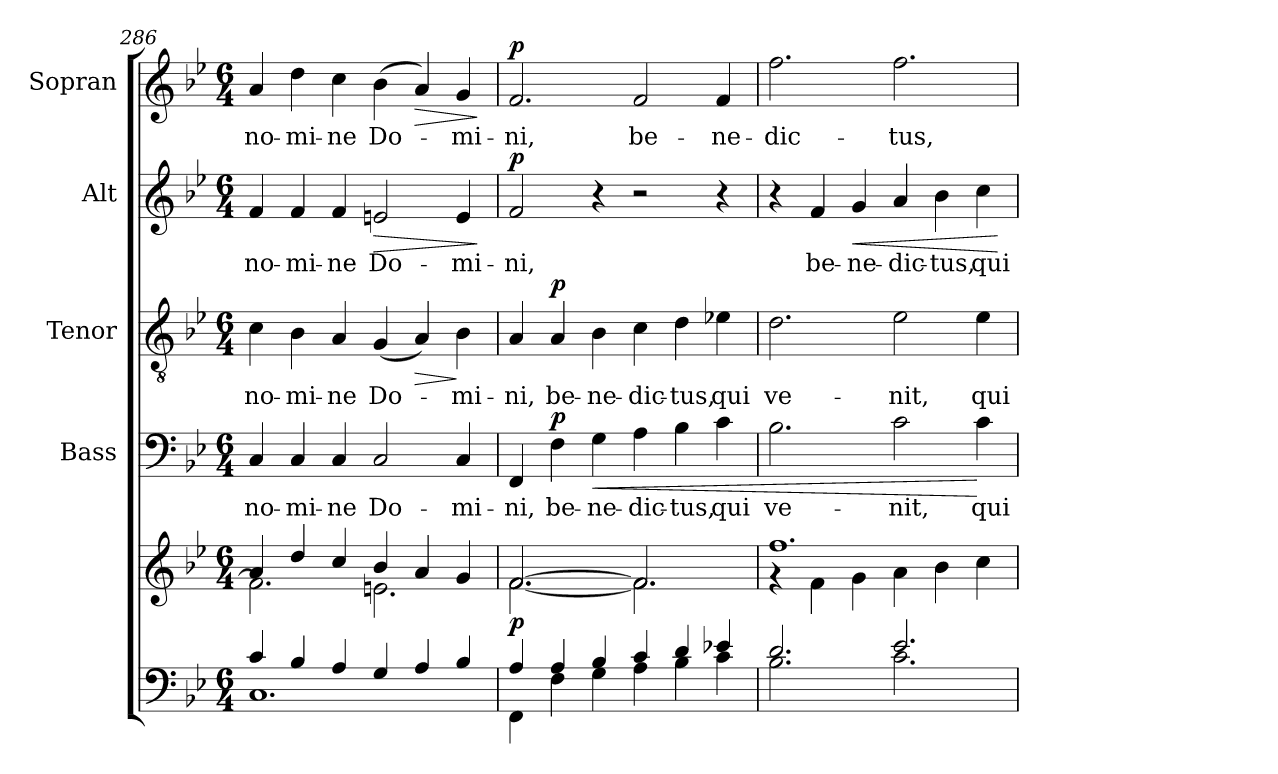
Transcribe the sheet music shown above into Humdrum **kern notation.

**kern	**kern	**dynam	**kern	**text	**dynam	**kern	**text	**dynam	**kern	**text	**dynam	**kern	**text	**dynam
*part5	*part5	*part5	*part4	*part4	*part4	*part3	*part3	*part3	*part2	*part2	*part2	*part1	*part1	*part1
*staff6	*staff5	*staff5/6	*staff4	*staff4	*staff4	*staff3	*staff3	*staff3	*staff2	*staff2	*staff2	*staff1	*staff1	*staff1
*	*	*	*I"Bass	*	*	*I"Tenor	*	*	*I"Alt	*	*	*I"Sopran	*	*
*	*	*	*I'B.	*	*	*I'T.	*	*	*I'A.	*	*	*I'S.	*	*
*clefF4	*clefG2	*	*clefF4	*	*	*clefGv2	*	*	*clefG2	*	*	*clefG2	*	*
*k[b-e-]	*k[b-e-]	*	*k[b-e-]	*	*	*k[b-e-]	*	*	*k[b-e-]	*	*	*k[b-e-]	*	*
*B-:	*B-:	*	*B-:	*	*	*B-:	*	*	*B-:	*	*	*B-:	*	*
*M6/4	*M6/4	*	*M6/4	*	*	*M6/4	*	*	*M6/4	*	*	*M6/4	*	*
=286	=286	=286	=286	=286	=286	=286	=286	=286	=286	=286	=286	=286	=286	=286
*^	*^	*	*	*	*	*	*	*	*	*	*	*	*	*
!	!	!	!	!	!	!LO:LY:b	!	!	!LO:LY:b	!	!	!LO:LY:b	!	!	!LO:LY:b	!
4c/	1.C	4a/	2.f\]	.	4C/	no-	.	4c\	no-	.	4f/	no-	.	4a/	no-	.
!	!	!	!	!	!	!LO:LY:b	!	!	!LO:LY:b	!	!	!LO:LY:b	!	!	!LO:LY:b	!
4B-/	.	4dd/	.	.	4C/	-mi-	.	4B-\	-mi-	.	4f/	-mi-	.	4dd\	-mi-	.
!	!	!	!	!	!	!LO:LY:b	!	!	!LO:LY:b	!	!	!LO:LY:b	!	!	!LO:LY:b	!
4A/	.	4cc/	.	.	4C/	-ne	.	4A/	-ne	.	4f/	-ne	.	4cc\	-ne	.
!	!	!	!	!	!	!LO:LY:b	!	!	!LO:LY:b	!	!	!LO:LY:b	!LO:HP:b	!	!LO:LY:b	!
4G/	.	4b-/	2.en\	.	2C/	Do-	.	(<4G/	Do-	.	2en/	Do-	>	(>4b-\	Do-	.
!	!	!	!	!	!	!	!	!	!	!LO:HP:b	!	!	!	!	!	!LO:HP:b
4A/	.	4a/	.	.	.	.	.	4A/)	.	>	.	.	.	4a/)	.	>
!	!	!	!	!	!	!LO:LY:b	!	!	!LO:LY:b	!	!	!LO:LY:b	!	!	!LO:LY:b	!
4B-/	.	4g/	.	.	4C/	-mi-	.	4B-\	-mi-	]	4e/	-mi-	.	4g/	-mi-	.
*v	*v	*	*	*	*	*	*	*	*	*	*	*	*	*	*	*
*	*v	*v	*	*	*	*	*	*	*	*	*	*	*	*	*
.	.	.	.	.	.	.	.	.	.	.	]	.	.	]
=287	=287	=287	=287	=287	=287	=287	=287	=287	=287	=287	=287	=287	=287	=287
*^	*^	*	*	*	*	*	*	*	*	*	*	*	*	*
!	!	!	!	!LO:DY:b	!	!LO:LY:b	!	!	!LO:LY:b	!	!	!LO:LY:b	!LO:DY:a	!	!LO:LY:b	!LO:DY:a
4A/	4FF\	[>2.f/	[<2.f\	p	4FF/	-ni,	.	4A/	-ni,	.	2f/	-ni,	p	2.f/	-ni,	p
!	!	!	!	!	!	!LO:LY:b	!LO:DY:a	!	!LO:LY:b	!LO:DY:a	!	!	!	!	!	!
4A/	4F\	.	.	.	4F\	be-	p	4A/	be-	p	.	.	.	.	.	.
!	!	!	!	!	!	!LO:LY:b	!LO:HP:b	!	!LO:LY:b	!	!	!	!	!	!	!
4B-/	4G\	.	.	.	4G\	-ne-	<	4B-\	-ne-	.	4r	.	.	.	.	.
!	!	!	!	!	!	!LO:LY:b	!	!	!LO:LY:b	!	!	!	!	!	!LO:LY:b	!
4c/	4A\	2.f/]	2.f\]	.	4A\	-dic-	.	4c\	-dic-	.	2r	.	.	2f/	be-	.
!	!	!	!	!	!	!LO:LY:b	!	!	!LO:LY:b	!	!	!	!	!	!	!
4d/	4B-\	.	.	.	4B-\	-tus,	.	4d\	-tus,	.	.	.	.	.	.	.
!	!	!	!	!	!	!LO:LY:b	!	!	!LO:LY:b	!	!	!	!	!	!LO:LY:b	!
4e-X/	4c\	.	.	.	4c\	qui	.	4e-X\	qui	.	4r	.	.	4f/	-ne-	.
!!LO:LB:g=z
=288	=288	=288	=288	=288	=288	=288	=288	=288	=288	=288	=288	=288	=288	=288	=288	=288
!	!	!	!	!	!	!LO:LY:b	!	!	!LO:LY:b	!	!	!	!	!	!LO:LY:b	!
2.d/	2.B-\	1.ff	4rf	.	2.B-\	ve-	.	2.d\	ve-	.	4r	.	.	2.ff\	-dic-	.
!	!	!	!	!	!	!	!	!	!	!	!	!LO:LY:b	!	!	!	!
.	.	.	4f\	.	.	.	.	.	.	.	4f/	be-	.	.	.	.
!	!	!	!	!	!	!	!	!	!	!	!	!LO:LY:b	!LO:HP:b	!	!	!
.	.	.	4g\	.	.	.	.	.	.	.	4g/	-ne-	<	.	.	.
!	!	!	!	!	!	!LO:LY:b	!	!	!LO:LY:b	!	!	!LO:LY:b	!	!	!LO:LY:b	!
2.e-/	2.c\	.	4a\	.	2c\	-nit,	.	2e-\	-nit,	.	4a/	-dic-	.	2.ff\	-tus,	.
!	!	!	!	!	!	!	!	!	!	!	!	!LO:LY:b	!	!	!	!
.	.	.	4b-\	.	.	.	.	.	.	.	4b-\	-tus,	.	.	.	.
!	!	!	!	!	!	!LO:LY:b	!	!	!LO:LY:b	!	!	!LO:LY:b	!	!	!	!
.	.	.	4cc\	.	4c\	qui	[	4e-\	qui	.	4cc\	qui	.	.	.	.
*v	*v	*	*	*	*	*	*	*	*	*	*	*	*	*	*	*
*	*v	*v	*	*	*	*	*	*	*	*	*	*	*	*	*
.	.	.	.	.	.	.	.	.	.	.	[	.	.	.
=	=	=	=	=	=	=	=	=	=	=	=	=	=	=
*-	*-	*-	*-	*-	*-	*-	*-	*-	*-	*-	*-	*-	*-	*-
